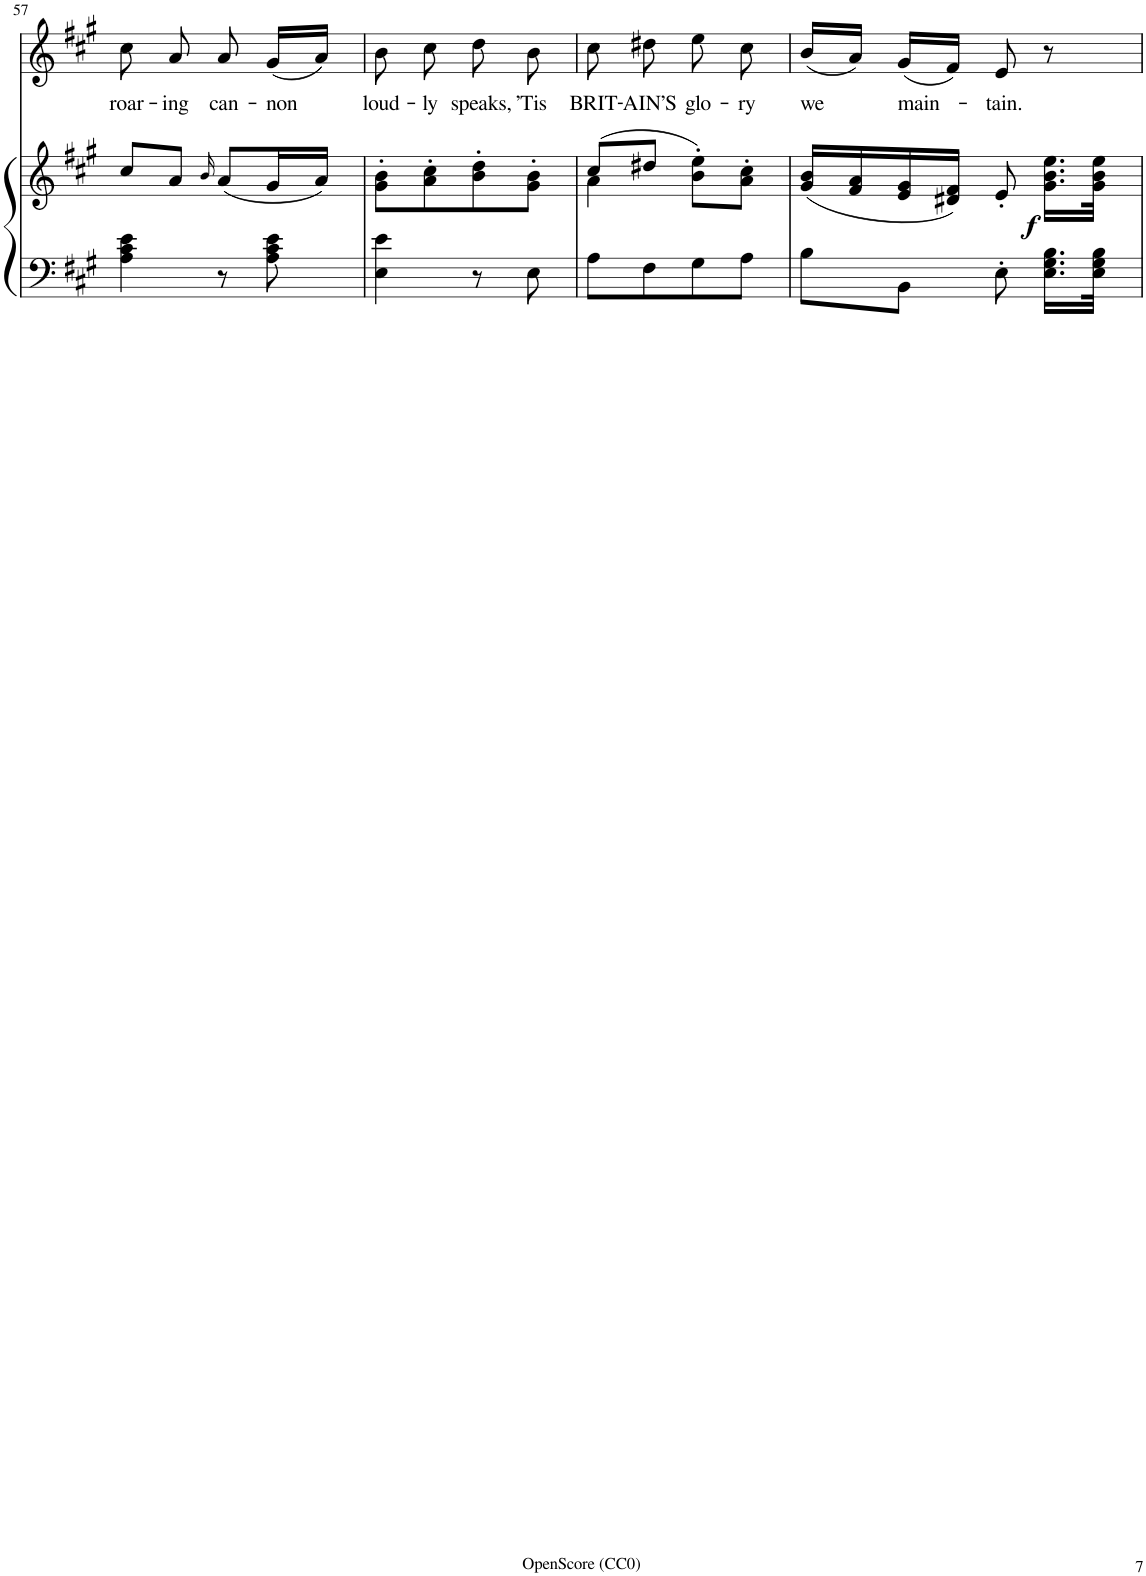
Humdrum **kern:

**kern	**kern	**dynam	**kern	**text
*part2	*part2	*part2	*part1	*part1
*staff3	*staff2	*staff2/3	*staff1	*staff1
*I"Piano	*	*	*I"Voice	*
*I'Pno	*	*	*	*
!!LO:PB:g=z
*clefF4	*clefG2	*	*clefG2	*
*k[f#c#g#]	*k[f#c#g#]	*	*k[f#c#g#]	*
*M2/4	*M2/4	*	*M2/4	*
=57	=57	=57	=57	=57
!	!	!	!	!LO:LY:b
4A\ 4c#\ 4e\	8cc#/L	.	8cc#\	roar-
!	!	!	!	!LO:LY:b
.	8a/J	.	8a/	-ing
.	16qb/	.	.	.
!	!	!	!	!LO:LY:b
8r	(8a/L	.	8a/	can-
!	!	!	!	!LO:LY:b
8A\ 8c#\ 8e\	16g#/L	.	(16g#/LL	-non
.	16a/JJ)	.	16a/JJ)	.
=58	=58	=58	=58	=58
!	!	!	!	!LO:LY:b
4E\ 4e\	8g#\' 8b\'L	.	8b\	loud-
!	!	!	!	!LO:LY:b
.	8a\' 8cc#\'	.	8cc#\	-ly
!	!	!	!	!LO:LY:b
8r	8b\' 8dd\'	.	8dd\	speaks,
!	!	!	!	!LO:LY:b
8E\	8g#\' 8b\'J	.	8b\	’Tis
=59	=59	=59	=59	=59
*	*^	*	*	*
!	!	!	!	!	!LO:LY:b
8A\L	(8cc#/L	4a\	.	8cc#\	BRIT-
!	!	!	!	!	!LO:LY:b
8F#\	8dd#X/J	.	.	8dd#X\	-AIN’S
!	!	!	!	!	!LO:LY:b
8G#\	8b\' 8ee\'L)	4ryy	.	8ee\	glo-
!	!	!	!	!	!LO:LY:b
8A\J	8a\' 8cc#\'J	.	.	8cc#\	-ry
*	*v	*v	*	*	*
=60	=60	=60	=60	=60
!	!	!	!	!LO:LY:b
8B\L	(16g#/ 16b/LL	.	(16b/LL	we
.	16f#/ 16a/	.	16a/JJ)	.
!	!	!	!	!LO:LY:b
8BB\J	16e/ 16g#/	.	(16g#/LL	main-
.	16d#X/ 16f#/JJ)	.	16f#/JJ)	.
!	!	!	!	!LO:LY:b
8E'\	8e'/	.	8e/	-tain.
!	!	!LO:DY:b	!	!
16.E\ 16.G#\ 16.B\LL	16.g#\ 16.b\ 16.ee\LL	f	8r	.
32E\ 32G#\ 32B\JJk	32g#\ 32b\ 32ee\JJk	.	.	.
=	=	=	=	=
*-	*-	*-	*-	*-
